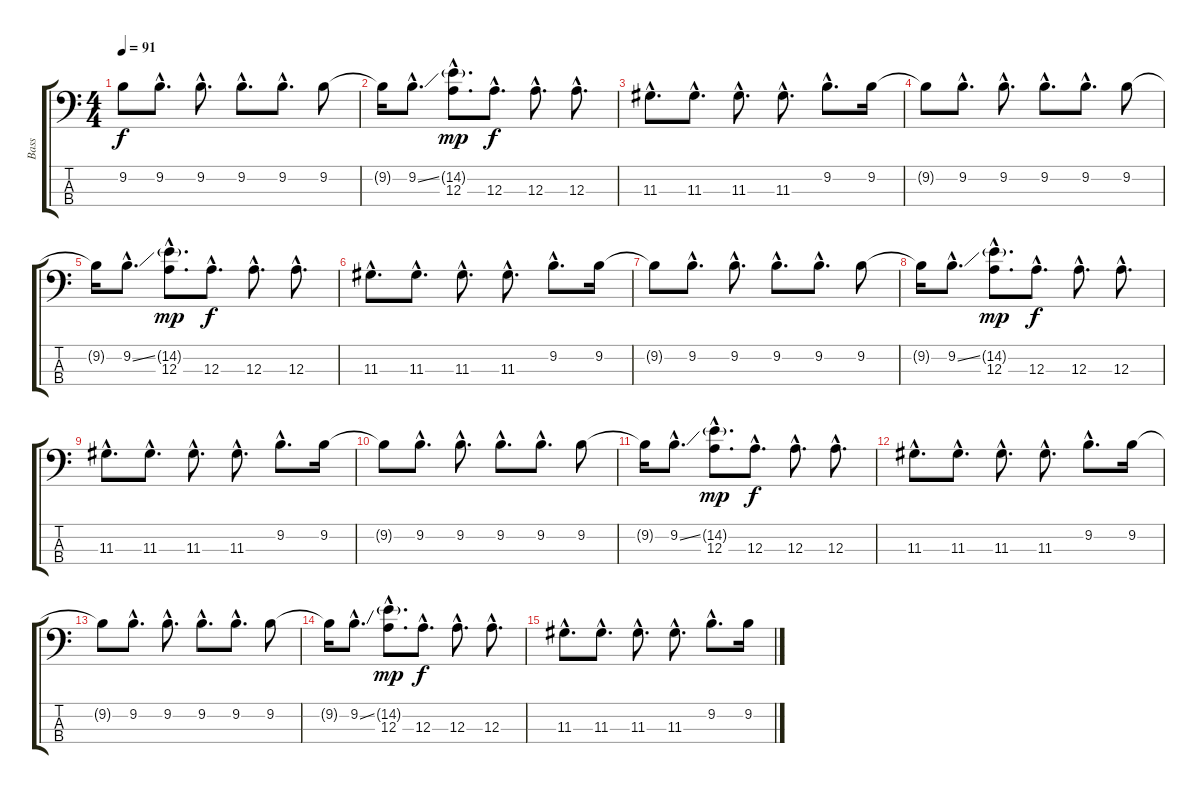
\track ("Bass" "Bass") {instrument electricbassfinger}
\staff {score tabs}
\tuning (G2 D2 A1 E1) {hide}
\ts (4 4)
\tempo 91
\clef f4
\ks c
9.2{t}.8{dy f} 9.2{hac}.8{d} 9.2{hac}.8{d} 9.2{hac}.8{d} 9.2{hac}.8{d} 9.2.8 |
9.2{t}.16 9.2{ss hac}.8{d} (14.2{g hac} 12.3{hac}).8{d dy mp} 12.3{hac}.8{d dy f} 12.3{hac}.8{d} 12.3{hac}.8{d} |
11.3{hac}.8{d} 11.3{hac}.8{d} 11.3{hac}.8{d} 11.3{hac}.8{d} 9.2{hac}.8{d} 9.2.16 |
9.2{t}.8 9.2{hac}.8{d} 9.2{hac}.8{d} 9.2{hac}.8{d} 9.2{hac}.8{d} 9.2.8 |
9.2{t}.16 9.2{ss hac}.8{d} (14.2{g hac} 12.3{hac}).8{d dy mp} 12.3{hac}.8{d dy f} 12.3{hac}.8{d} 12.3{hac}.8{d} |
11.3{hac}.8{d} 11.3{hac}.8{d} 11.3{hac}.8{d} 11.3{hac}.8{d} 9.2{hac}.8{d} 9.2.16 |
9.2{t}.8 9.2{hac}.8{d} 9.2{hac}.8{d} 9.2{hac}.8{d} 9.2{hac}.8{d} 9.2.8 |
9.2{t}.16 9.2{ss hac}.8{d} (14.2{g hac} 12.3{hac}).8{d dy mp} 12.3{hac}.8{d dy f} 12.3{hac}.8{d} 12.3{hac}.8{d} |
11.3{hac}.8{d} 11.3{hac}.8{d} 11.3{hac}.8{d} 11.3{hac}.8{d} 9.2{hac}.8{d} 9.2.16 |
9.2{t}.8 9.2{hac}.8{d} 9.2{hac}.8{d} 9.2{hac}.8{d} 9.2{hac}.8{d} 9.2.8 |
9.2{t}.16 9.2{ss hac}.8{d} (14.2{g hac} 12.3{hac}).8{d dy mp} 12.3{hac}.8{d dy f} 12.3{hac}.8{d} 12.3{hac}.8{d} |
11.3{hac}.8{d} 11.3{hac}.8{d} 11.3{hac}.8{d} 11.3{hac}.8{d} 9.2{hac}.8{d} 9.2.16 |
9.2{t}.8 9.2{hac}.8{d} 9.2{hac}.8{d} 9.2{hac}.8{d} 9.2{hac}.8{d} 9.2.8 |
9.2{t}.16 9.2{ss hac}.8{d} (14.2{g hac} 12.3{hac}).8{d dy mp} 12.3{hac}.8{d dy f} 12.3{hac}.8{d} 12.3{hac}.8{d} |
11.3{hac}.8{d} 11.3{hac}.8{d} 11.3{hac}.8{d} 11.3{hac}.8{d} 9.2{hac}.8{d} 9.2.16
